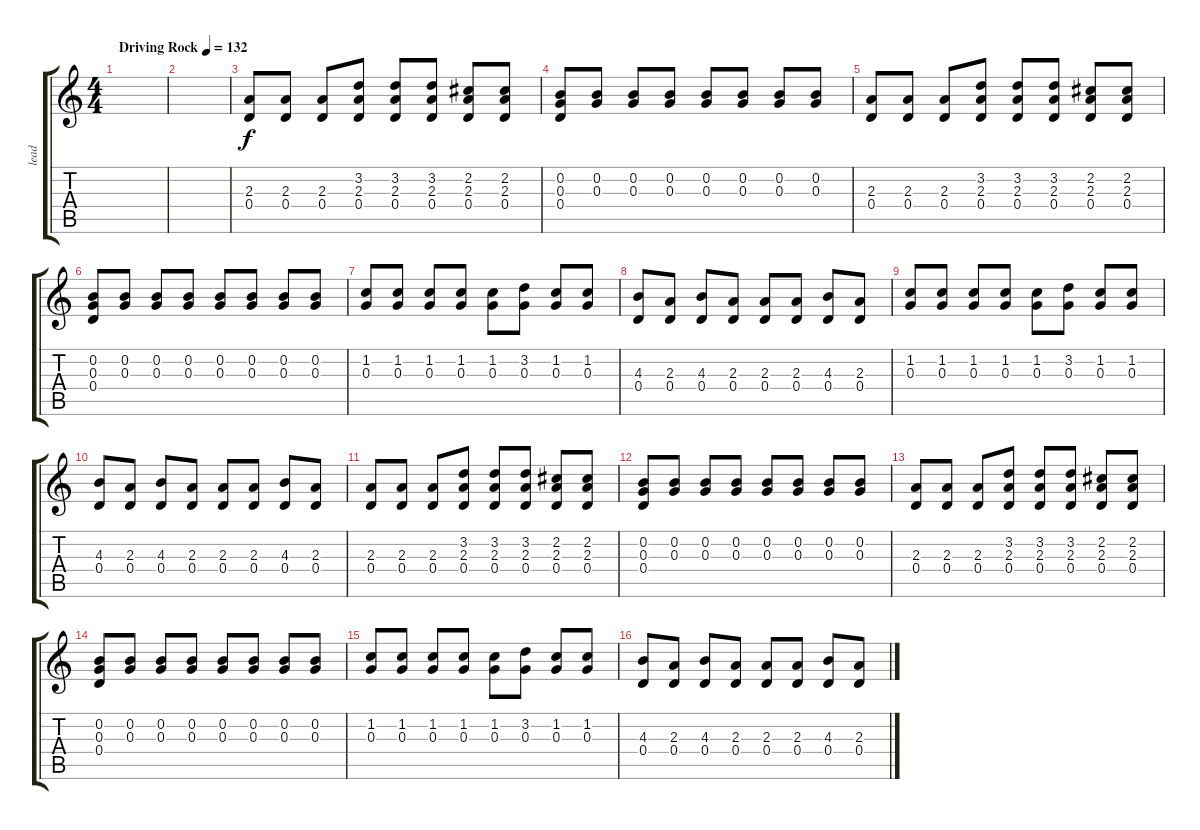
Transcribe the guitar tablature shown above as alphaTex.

\track ("lead" "lead") {instrument electricguitarclean}
\staff {score tabs}
\tuning (E4 B3 G3 D3 A2 E2) {hide}
\ts (4 4)
\tempo (132 "Driving Rock")
\clef g2
\ks c
|
|
(2.3 0.4).8 (2.3 0.4).8 (2.3 0.4).8 (3.2 2.3 0.4).8 (3.2 2.3 0.4).8 (3.2 2.3 0.4).8 (2.2 2.3 0.4).8 (2.2 2.3 0.4).8 |
(0.2 0.3 0.4).8 (0.2 0.3).8 (0.2 0.3).8 (0.2 0.3).8 (0.2 0.3).8 (0.2 0.3).8 (0.2 0.3).8 (0.2 0.3).8 |
(2.3 0.4).8 (2.3 0.4).8 (2.3 0.4).8 (3.2 2.3 0.4).8 (3.2 2.3 0.4).8 (3.2 2.3 0.4).8 (2.2 2.3 0.4).8 (2.2 2.3 0.4).8 |
(0.2 0.3 0.4).8 (0.2 0.3).8 (0.2 0.3).8 (0.2 0.3).8 (0.2 0.3).8 (0.2 0.3).8 (0.2 0.3).8 (0.2 0.3).8 |
(1.2 0.3).8 (1.2 0.3).8 (1.2 0.3).8 (1.2 0.3).8 (1.2 0.3).8 (3.2 0.3).8 (1.2 0.3).8 (1.2 0.3).8 |
(4.3 0.4).8 (2.3 0.4).8 (4.3 0.4).8 (2.3 0.4).8 (2.3 0.4).8 (2.3 0.4).8 (4.3 0.4).8 (2.3 0.4).8 |
(1.2 0.3).8 (1.2 0.3).8 (1.2 0.3).8 (1.2 0.3).8 (1.2 0.3).8 (3.2 0.3).8 (1.2 0.3).8 (1.2 0.3).8 |
(4.3 0.4).8 (2.3 0.4).8 (4.3 0.4).8 (2.3 0.4).8 (2.3 0.4).8 (2.3 0.4).8 (4.3 0.4).8 (2.3 0.4).8 |
(2.3 0.4).8{instrument overdrivenguitar} (2.3 0.4).8 (2.3 0.4).8 (3.2 2.3 0.4).8 (3.2 2.3 0.4).8 (3.2 2.3 0.4).8 (2.2 2.3 0.4).8 (2.2 2.3 0.4).8 |
(0.2 0.3 0.4).8 (0.2 0.3).8 (0.2 0.3).8 (0.2 0.3).8 (0.2 0.3).8 (0.2 0.3).8 (0.2 0.3).8 (0.2 0.3).8 |
(2.3 0.4).8 (2.3 0.4).8 (2.3 0.4).8 (3.2 2.3 0.4).8 (3.2 2.3 0.4).8 (3.2 2.3 0.4).8 (2.2 2.3 0.4).8 (2.2 2.3 0.4).8 |
(0.2 0.3 0.4).8 (0.2 0.3).8 (0.2 0.3).8 (0.2 0.3).8 (0.2 0.3).8 (0.2 0.3).8 (0.2 0.3).8 (0.2 0.3).8 |
(1.2 0.3).8 (1.2 0.3).8 (1.2 0.3).8 (1.2 0.3).8 (1.2 0.3).8 (3.2 0.3).8 (1.2 0.3).8 (1.2 0.3).8 |
(4.3 0.4).8 (2.3 0.4).8 (4.3 0.4).8 (2.3 0.4).8 (2.3 0.4).8 (2.3 0.4).8 (4.3 0.4).8 (2.3 0.4).8
